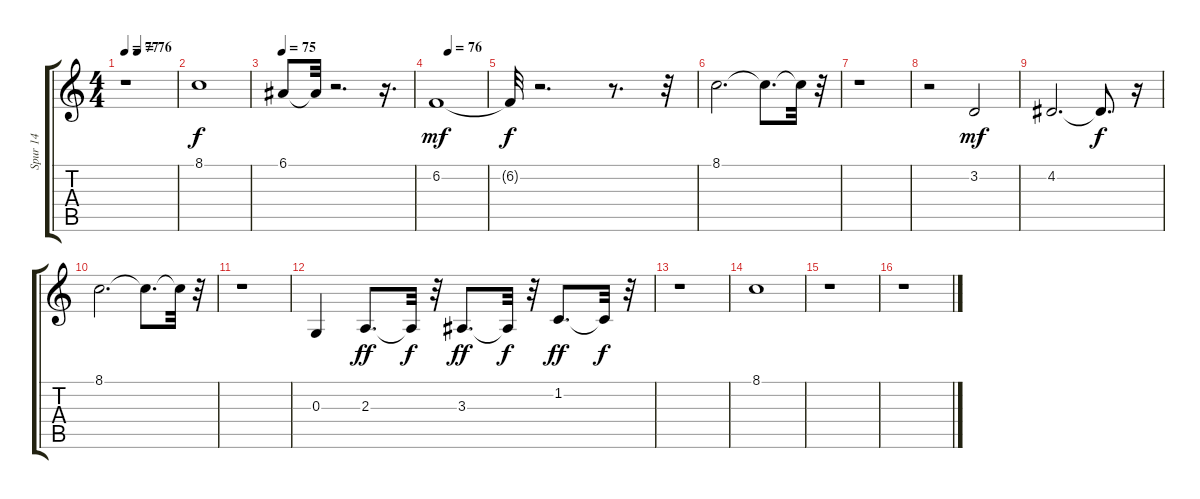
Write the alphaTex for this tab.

\track ("Spur 14" "Spur 14") {instrument pad2warm}
\staff {score tabs}
\tuning (E4 B3 G3 D3 A2 E2) {hide}
\ts (4 4)
\tempo 77
\tempo (76 0.25)
\clef g2
\ks c
r.1{dy f} |
8.1.1 |
\tempo 75
6.1.8 6.1{t}.32 r.2{d} r.16{d} |
\tempo (76 0.25)
6.2.1{dy mf} |
6.2{t}.32{dy f} r.2{d} r.8{d} r.32 |
8.1.2{d} 8.1{t}.8{d} 8.1{t}.32 r.32 |
r.1 |
r.2 3.2.2{dy mf} |
4.2.2{d} 4.2{t}.8{d dy f} r.16 |
8.1.2{d} 8.1{t}.8{d} 8.1{t}.32 r.32 |
r.1 |
0.3.4 2.3.8{d dy ff} 2.3{t}.32{dy f} r.32 3.3.8{d dy ff} 3.3{t}.32{dy f} r.32 1.2.8{d dy ff} 1.2{t}.32{dy f} r.32 |
r.1 |
8.1.1 |
r.1 |
r.1
